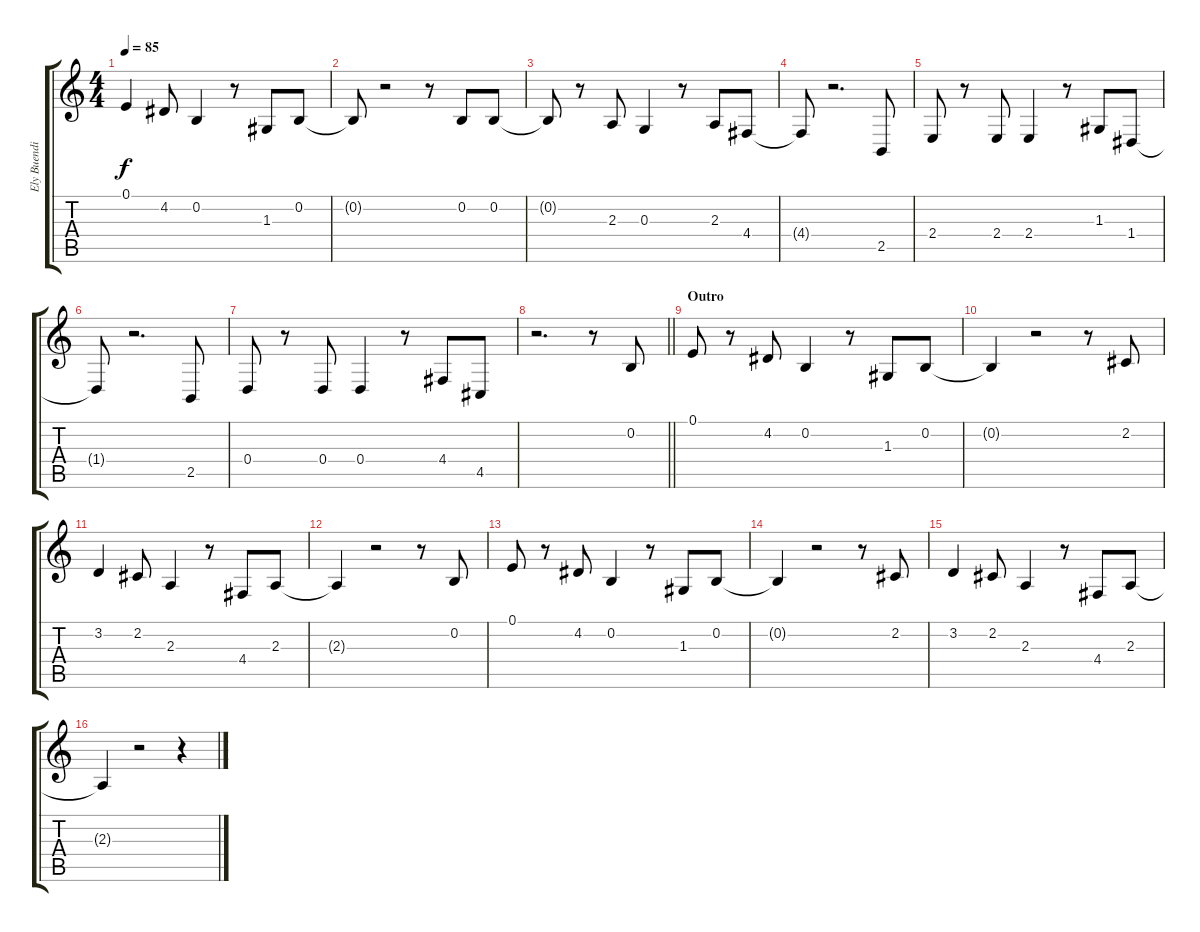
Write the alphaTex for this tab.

\track ("Ely Buendia(Vocal)" "Ely Buendi") {instrument sopranosax}
\staff {score tabs}
\tuning (E4 B3 G3 D3 A2 E2) {hide}
\ts (4 4)
\tempo 85
\clef g2
\ks c
0.1.4{dy f} 4.2.8 0.2.4 r.8 1.3.8 0.2.8 |
0.2{t}.8 r.2 r.8 0.2.8 0.2.8 |
0.2{t}.8 r.8 2.3.8 0.3.4 r.8 2.3.8 4.4.8 |
4.4{t}.8 r.2{d} 2.5.8 |
2.4.8 r.8 2.4.8 2.4.4 r.8 1.3.8 1.4.8 |
1.4{t}.8 r.2{d} 2.5.8 |
0.4.8 r.8 0.4.8 0.4.4 r.8 4.4.8 4.5.8 |
\barLineRight lightlight
r.2{d} r.8 0.2.8 |
\section ("" "Outro")
0.1.8 r.8 4.2.8 0.2.4 r.8 1.3.8 0.2.8 |
0.2{t}.4 r.2 r.8 2.2.8 |
3.2.4 2.2.8 2.3.4 r.8 4.4.8 2.3.8 |
2.3{t}.4 r.2 r.8 0.2.8 |
0.1.8 r.8 4.2.8 0.2.4 r.8 1.3.8 0.2.8 |
0.2{t}.4 r.2 r.8 2.2.8 |
3.2.4 2.2.8 2.3.4 r.8 4.4.8 2.3.8 |
2.3{t}.4 r.2 r.4
